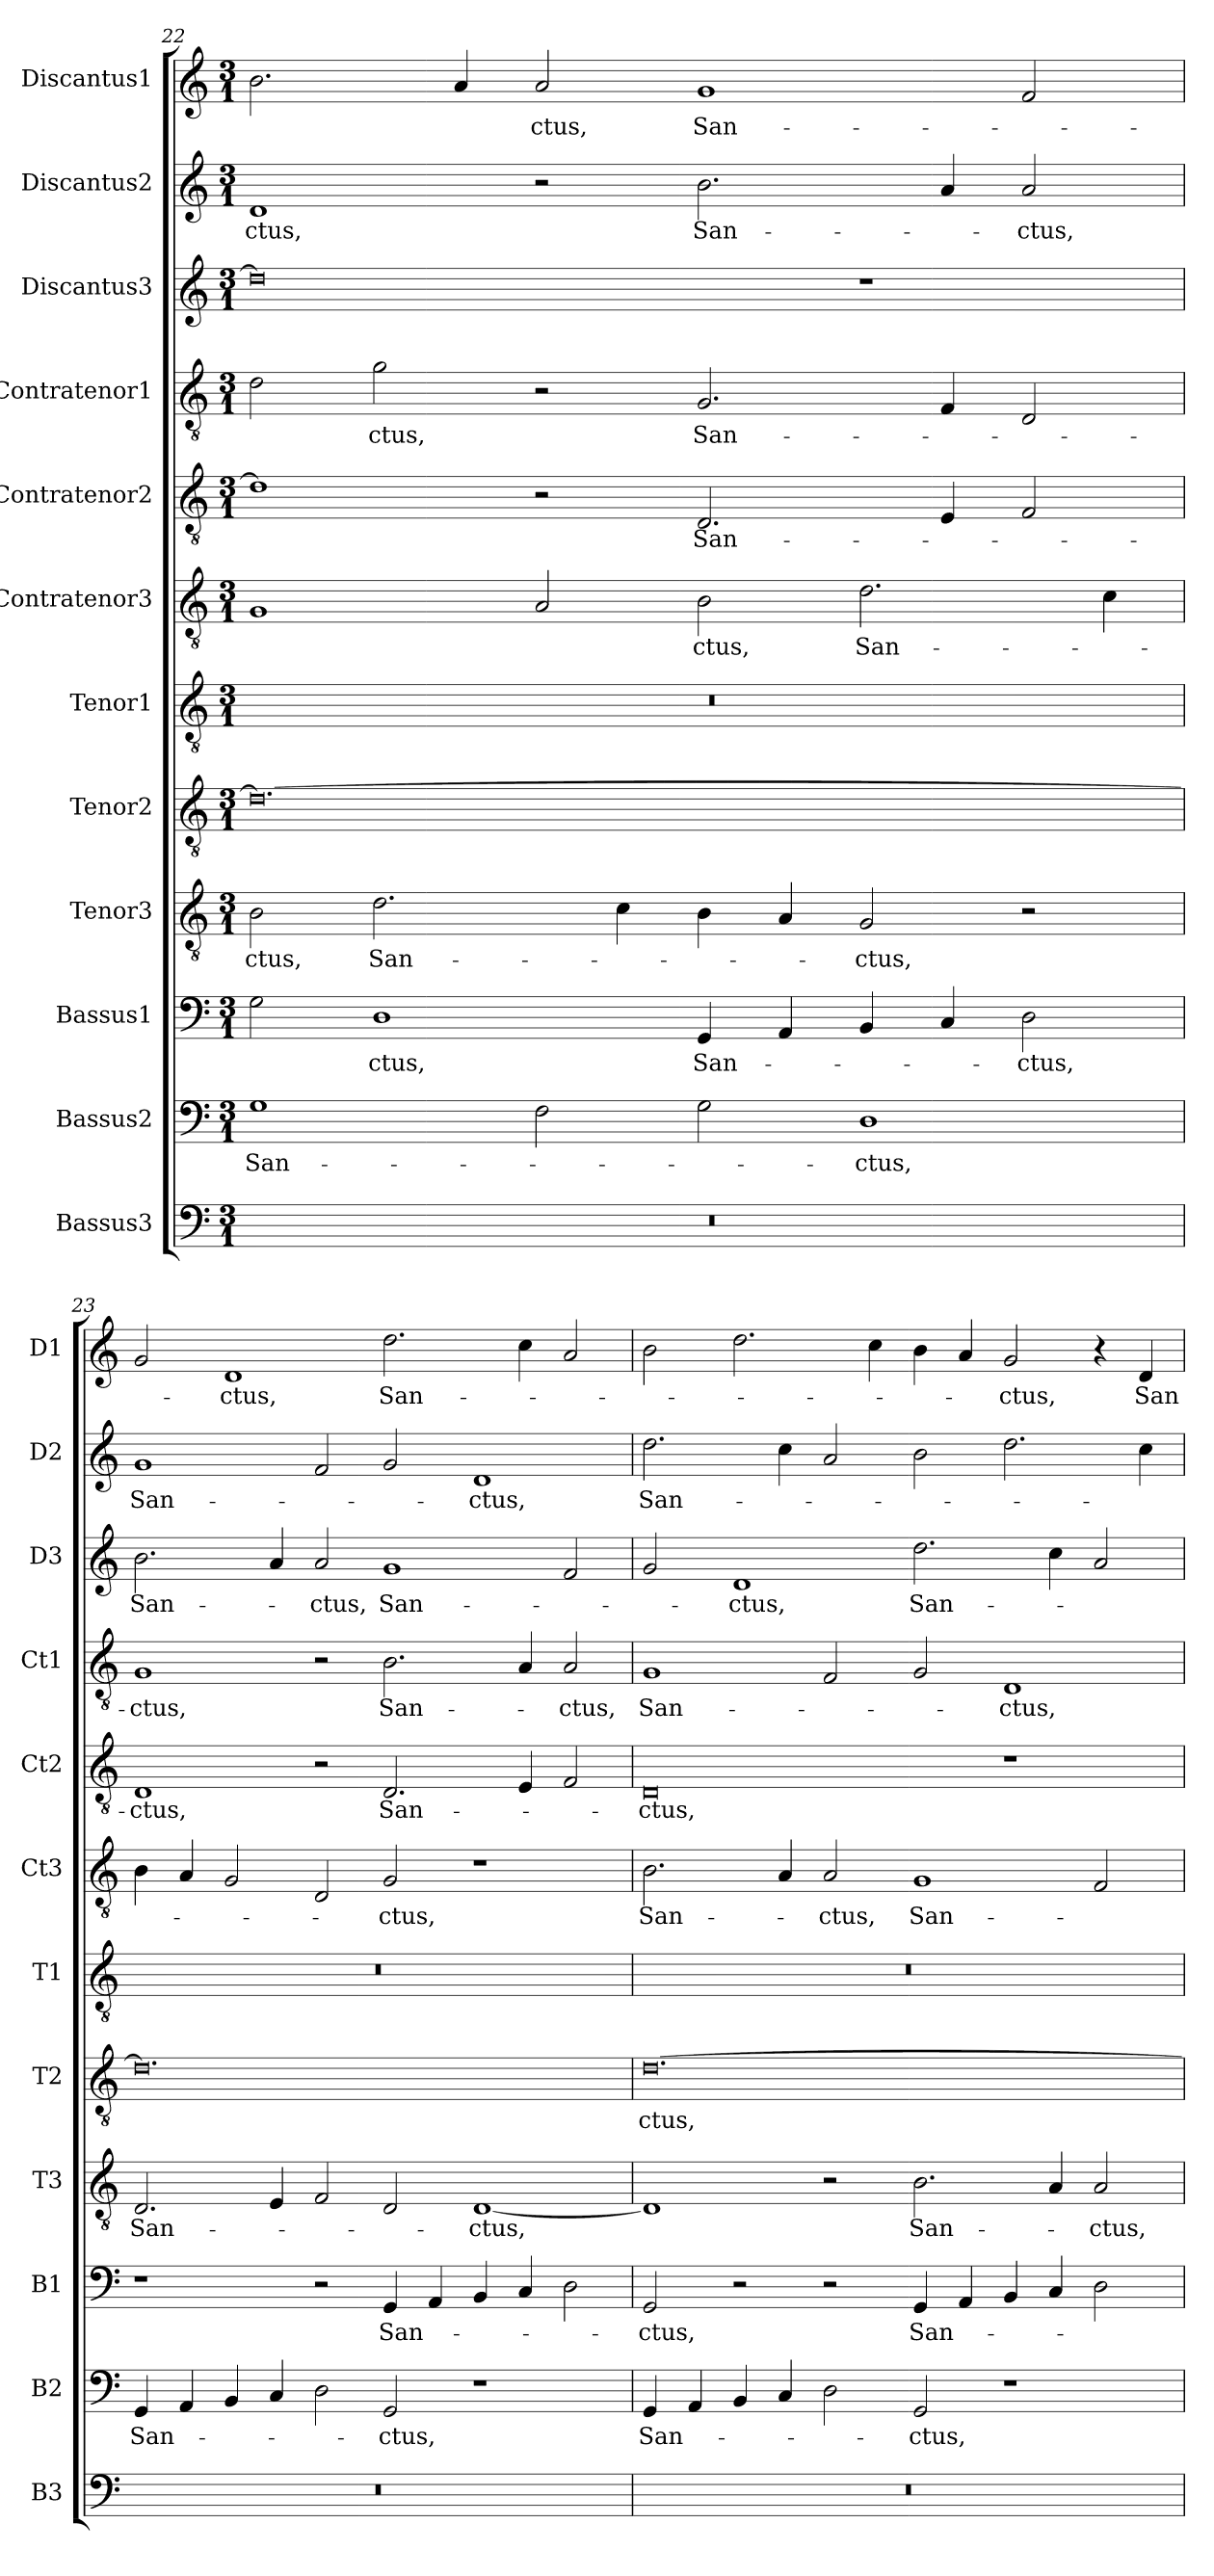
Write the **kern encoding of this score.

**kern	**kern	**text	**kern	**text	**kern	**text	**kern	**text	**kern	**kern	**text	**kern	**text	**kern	**text	**kern	**text	**kern	**text	**kern	**text
*part12	*part11	*part11	*part10	*part10	*part9	*part9	*part8	*part8	*part7	*part6	*part6	*part5	*part5	*part4	*part4	*part3	*part3	*part2	*part2	*part1	*part1
*staff12	*staff11	*staff11	*staff10	*staff10	*staff9	*staff9	*staff8	*staff8	*staff7	*staff6	*staff6	*staff5	*staff5	*staff4	*staff4	*staff3	*staff3	*staff2	*staff2	*staff1	*staff1
*I"Bassus3	*I"Bassus2	*	*I"Bassus1	*	*I"Tenor3	*	*I"Tenor2	*	*I"Tenor1	*I"Contratenor3	*	*I"Contratenor2	*	*I"Contratenor1	*	*I"Discantus3	*	*I"Discantus2	*	*I"Discantus1	*
*I'B3	*I'B2	*	*I'B1	*	*I'T3	*	*I'T2	*	*I'T1	*I'Ct3	*	*I'Ct2	*	*I'Ct1	*	*I'D3	*	*I'D2	*	*I'D1	*
*clefF4	*clefF4	*	*clefF4	*	*clefGv2	*	*clefGv2	*	*clefGv2	*clefGv2	*	*clefGv2	*	*clefGv2	*	*clefG2	*	*clefG2	*	*clefG2	*
*k[]	*k[]	*	*k[]	*	*k[]	*	*k[]	*	*k[]	*k[]	*	*k[]	*	*k[]	*	*k[]	*	*k[]	*	*k[]	*
*M3/1	*M3/1	*	*M3/1	*	*M3/1	*	*M3/1	*	*M3/1	*M3/1	*	*M3/1	*	*M3/1	*	*M3/1	*	*M3/1	*	*M3/1	*
=22	=22	=22	=22	=22	=22	=22	=22	=22	=22	=22	=22	=22	=22	=22	=22	=22	=22	=22	=22	=22	=22
0.r	1G	San-	2G	.	2B	-ctus,	0.d_	.	0.r	1G	.	1d]	.	2d	.	0dd]	.	1d	-ctus,	2.b	.
.	.	.	1D	-ctus,	2.d	San-	.	.	.	.	.	.	.	2g	-ctus,	.	.	.	.	.	.
.	.	.	.	.	.	.	.	.	.	.	.	.	.	.	.	.	.	.	.	4a	.
.	2F	.	.	.	.	.	.	.	.	2A	.	2r	.	2r	.	.	.	2r	.	2a	-ctus,
.	.	.	.	.	4c	.	.	.	.	.	.	.	.	.	.	.	.	.	.	.	.
.	2G	.	4GG	San-	4B	.	.	.	.	2B	-ctus,	2.D	San-	2.G	San-	.	.	2.b	San-	1g	San-
.	.	.	4AA	.	4A	.	.	.	.	.	.	.	.	.	.	.	.	.	.	.	.
.	1D	-ctus,	4BB	.	2G	-ctus,	.	.	.	2.d	San-	.	.	.	.	1r	.	.	.	.	.
.	.	.	4C	.	.	.	.	.	.	.	.	4E	.	4F	.	.	.	4a	.	.	.
.	.	.	2D	-ctus,	2r	.	.	.	.	.	.	2F	.	2D	.	.	.	2a	-ctus,	2f	.
.	.	.	.	.	.	.	.	.	.	4c	.	.	.	.	.	.	.	.	.	.	.
=23	=23	=23	=23	=23	=23	=23	=23	=23	=23	=23	=23	=23	=23	=23	=23	=23	=23	=23	=23	=23	=23
0.r	4GG	San-	1r	.	2.D	San-	0.d]	.	0.r	4B	.	1D	-ctus,	1G	-ctus,	2.b	San-	1g	San-	2g	.
.	4AA	.	.	.	.	.	.	.	.	4A	.	.	.	.	.	.	.	.	.	.	.
.	4BB	.	.	.	.	.	.	.	.	2G	.	.	.	.	.	.	.	.	.	1d	-ctus,
.	4C	.	.	.	4E	.	.	.	.	.	.	.	.	.	.	4a	.	.	.	.	.
.	2D	.	2r	.	2F	.	.	.	.	2D	.	2r	.	2r	.	2a	-ctus,	2f	.	.	.
.	2GG	-ctus,	4GG	San-	2D	.	.	.	.	2G	-ctus,	2.D	San-	2.B	San-	1g	San-	2g	.	2.dd	San-
.	.	.	4AA	.	.	.	.	.	.	.	.	.	.	.	.	.	.	.	.	.	.
.	1r	.	4BB	.	[1D	-ctus,	.	.	.	1r	.	.	.	.	.	.	.	1d	-ctus,	.	.
.	.	.	4C	.	.	.	.	.	.	.	.	4E	.	4A	.	.	.	.	.	4cc	.
.	.	.	2D	.	.	.	.	.	.	.	.	2F	.	2A	-ctus,	2f	.	.	.	2a	.
=24	=24	=24	=24	=24	=24	=24	=24	=24	=24	=24	=24	=24	=24	=24	=24	=24	=24	=24	=24	=24	=24
0.r	4GG	San-	2GG	-ctus,	1D]	.	[0.d	-ctus,	0.r	2.B	San-	0D	-ctus,	1G	San-	2g	.	2.dd	San-	2b	.
.	4AA	.	.	.	.	.	.	.	.	.	.	.	.	.	.	.	.	.	.	.	.
.	4BB	.	2r	.	.	.	.	.	.	.	.	.	.	.	.	1d	-ctus,	.	.	2.dd	.
.	4C	.	.	.	.	.	.	.	.	4A	.	.	.	.	.	.	.	4cc	.	.	.
.	2D	.	2r	.	2r	.	.	.	.	2A	-ctus,	.	.	2F	.	.	.	2a	.	.	.
.	.	.	.	.	.	.	.	.	.	.	.	.	.	.	.	.	.	.	.	4cc	.
.	2GG	-ctus,	4GG	San-	2.B	San-	.	.	.	1G	San-	.	.	2G	.	2.dd	San-	2b	.	4b	.
.	.	.	4AA	.	.	.	.	.	.	.	.	.	.	.	.	.	.	.	.	4a	.
.	1r	.	4BB	.	.	.	.	.	.	.	.	1r	.	1D	-ctus,	.	.	2.dd	.	2g	-ctus,
.	.	.	4C	.	4A	.	.	.	.	.	.	.	.	.	.	4cc	.	.	.	.	.
.	.	.	2D	.	2A	-ctus,	.	.	.	2F	.	.	.	.	.	2a	.	.	.	4r	.
.	.	.	.	.	.	.	.	.	.	.	.	.	.	.	.	.	.	4cc	.	4d	San-
=	=	=	=	=	=	=	=	=	=	=	=	=	=	=	=	=	=	=	=	=	=
*-	*-	*-	*-	*-	*-	*-	*-	*-	*-	*-	*-	*-	*-	*-	*-	*-	*-	*-	*-	*-	*-
